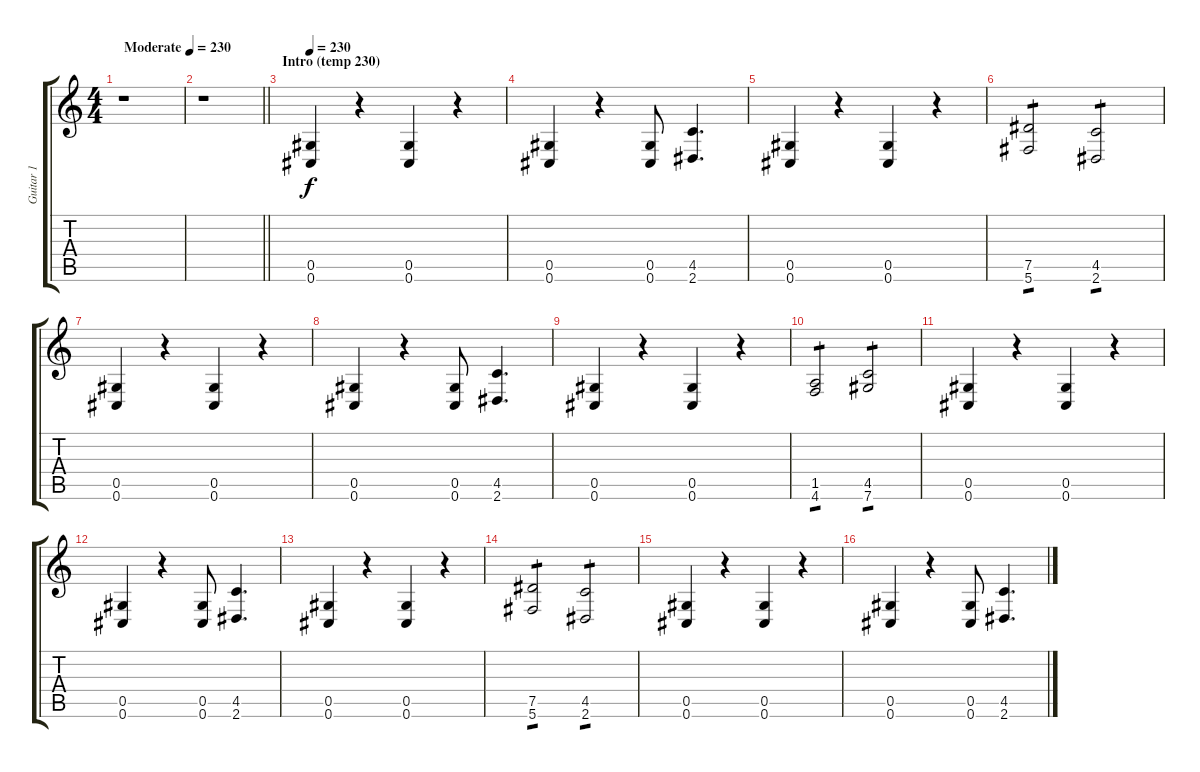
\track ("Guitar 1" "Guitar 1") {instrument distortionguitar}
\staff {score tabs}
\tuning (Eb4 Bb3 Gb3 Db3 Ab2 Db2) {hide}
\ts (4 4)
\tempo (230 "Moderate")
\clef g2
\ks c
r.1{dy f instrument distortionguitar} |
\barLineRight lightlight
r.1 |
\section ("" "Intro (temp 230)")
\tempo 230
(0.5 0.6).4 r.4 (0.5 0.6).4 r.4 |
(0.5 0.6).4 r.4 (0.5 0.6).8 (4.5 2.6).4{d} |
(0.5 0.6).4 r.4 (0.5 0.6).4 r.4 |
(7.5 5.6).2{tp 1} (4.5 2.6).2{tp 1} |
(0.5 0.6).4 r.4 (0.5 0.6).4 r.4 |
(0.5 0.6).4 r.4 (0.5 0.6).8 (4.5 2.6).4{d} |
(0.5 0.6).4 r.4 (0.5 0.6).4 r.4 |
(1.5 4.6).2{tp 1} (4.5 7.6).2{tp 1} |
(0.5 0.6).4 r.4 (0.5 0.6).4 r.4 |
(0.5 0.6).4 r.4 (0.5 0.6).8 (4.5 2.6).4{d} |
(0.5 0.6).4 r.4 (0.5 0.6).4 r.4 |
(7.5 5.6).2{tp 1} (4.5 2.6).2{tp 1} |
(0.5 0.6).4 r.4 (0.5 0.6).4 r.4 |
(0.5 0.6).4 r.4 (0.5 0.6).8 (4.5 2.6).4{d}
